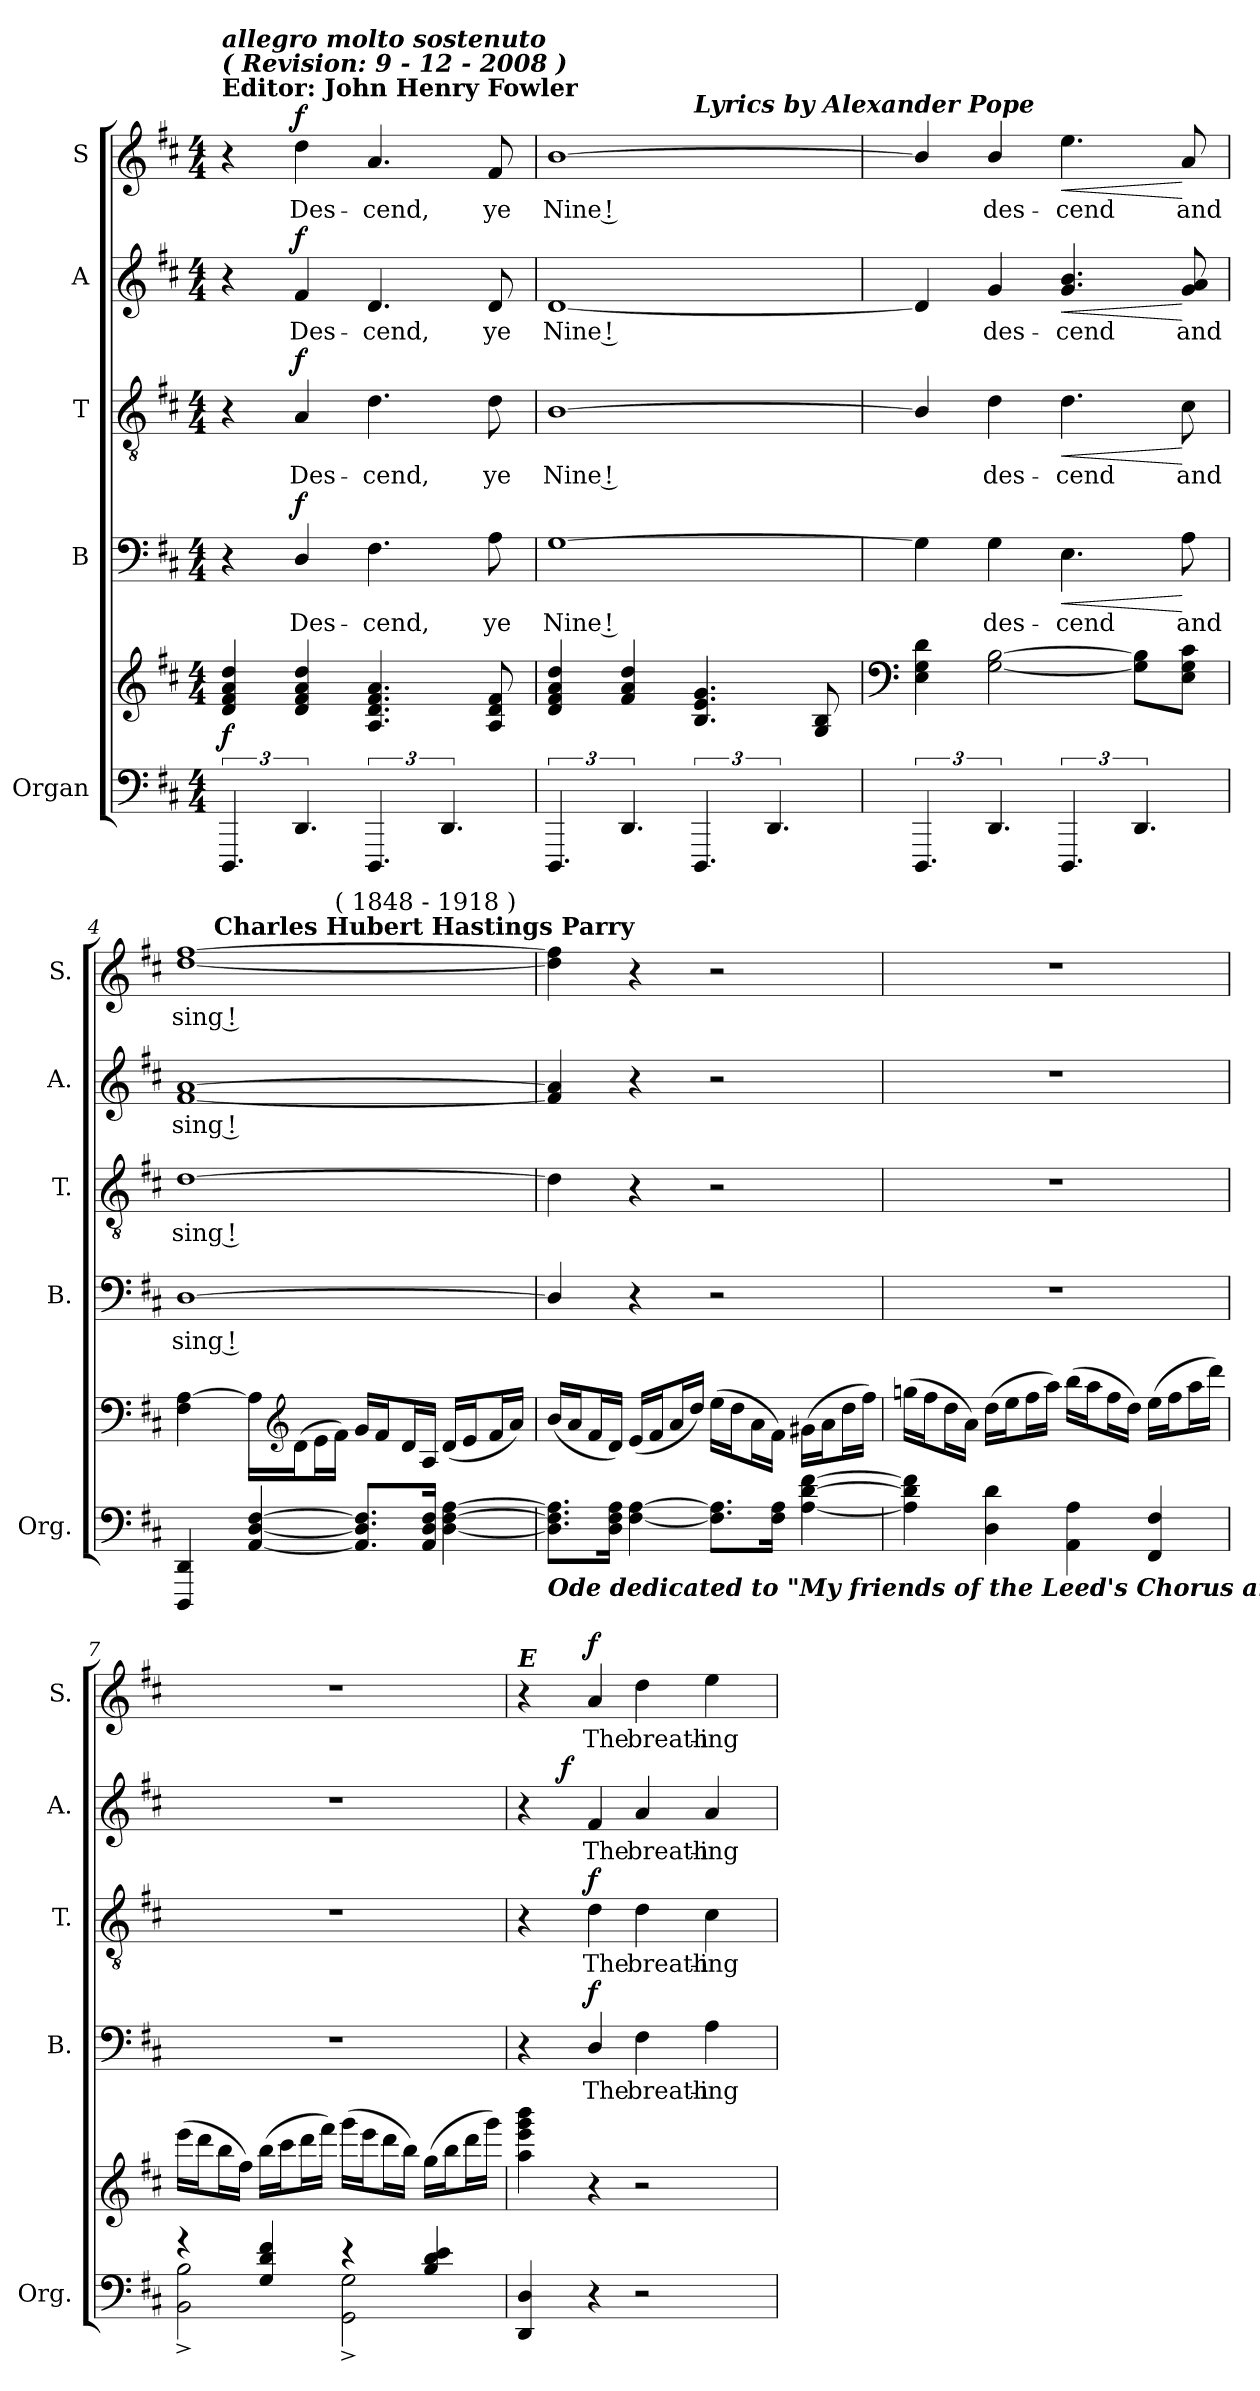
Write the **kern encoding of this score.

**kern	**kern	**dynam	**kern	**text	**dynam	**kern	**text	**dynam	**kern	**text	**dynam	**kern	**text	**dynam
*part5	*part5	*part5	*part4	*part4	*part4	*part3	*part3	*part3	*part2	*part2	*part2	*part1	*part1	*part1
*staff6	*staff5	*staff5/6	*staff4	*staff4	*staff4	*staff3	*staff3	*staff3	*staff2	*staff2	*staff2	*staff1	*staff1	*staff1
*I"Organ	*	*	*I"B	*	*	*I"T	*	*	*I"A	*	*	*I"S	*	*
*I'Org.	*	*	*I'B.	*	*	*I'T.	*	*	*I'A.	*	*	*I'S.	*	*
!!LO:PB:g=z
*clefF4	*clefG2	*	*clefF4	*	*	*clefGv2	*	*	*clefG2	*	*	*clefG2	*	*
*	*	*	*	*	*	*ITrd7c12	*	*	*	*	*	*	*	*
*k[f#c#]	*k[f#c#]	*	*k[f#c#]	*	*	*k[f#c#]	*	*	*k[f#c#]	*	*	*k[f#c#]	*	*
*D:	*D:	*	*D:	*	*	*D:	*	*	*D:	*	*	*D:	*	*
*M4/4	*M4/4	*	*M4/4	*	*	*M4/4	*	*	*M4/4	*	*	*M4/4	*	*
*MM68	*MM68	*	*MM68	*	*	*MM68	*	*	*MM68	*	*	*MM68	*	*
=1	=1	=1	=1	=1	=1	=1	=1	=1	=1	=1	=1	=1	=1	=1
!	!	!	!	!	!	!	!	!	!	!	!	!LO:TX:a:B:t=Editor&colon; John Henry Fowler	!	!
!	!	!	!	!	!	!	!	!	!	!	!	!LO:TX:a:Bi:t=(  Revision&colon;   9 - 12 - 2008  )	!	!
!	!	!	!	!	!	!	!	!	!	!	!	!LO:TX:a:Bi:t=allegro molto sostenuto	!	!
6.DDDi/	4di/ 4f#i 4ai 4ddi	f	4r	.	.	4r	.	.	4r	.	.	4r	.	.
!	!	!	!	!LO:LY:b:color=#000000	!	!	!	!	!	!	!	!	!	!
!	!	!	!	!	!	!	!LO:LY:b:color=#000000	!	!	!	!	!	!	!
!	!	!	!	!	!	!	!	!	!	!LO:LY:b:color=#000000	!	!	!	!
!	!	!	!	!	!	!	!	!	!	!	!	!	!LO:LY:b:color=#000000	!
6.DDi/	4di/ 4f#i 4ai 4ddi	.	4Di/	Des-	f	4AAi/	Des-	f	4f#i/	Des-	f	4ddi\	Des-	f
!	!	!	!	!LO:LY:b:color=#000000	!	!	!	!	!	!	!	!	!	!
!	!	!	!	!	!	!	!LO:LY:b:color=#000000	!	!	!	!	!	!	!
!	!	!	!	!	!	!	!	!	!	!LO:LY:b:color=#000000	!	!	!	!
!	!	!	!	!	!	!	!	!	!	!	!	!	!LO:LY:b:color=#000000	!
6.DDDi/	4.Ai/ 4.di 4.f#i 4.ai	.	4.F#i\	-cend,	.	4.Di\	-cend,	.	4.di/	-cend,	.	4.ai/	-cend,	.
6.DDi/	.	.	.	.	.	.	.	.	.	.	.	.	.	.
!	!	!	!	!LO:LY:b:color=#000000	!	!	!	!	!	!	!	!	!	!
!	!	!	!	!	!	!	!LO:LY:b:color=#000000	!	!	!	!	!	!	!
!	!	!	!	!	!	!	!	!	!	!LO:LY:b:color=#000000	!	!	!	!
!	!	!	!	!	!	!	!	!	!	!	!	!	!LO:LY:b:color=#000000	!
.	8Ai/ 8di 8f#i	.	8Ai\	ye	.	8Di\	ye	.	8di/	ye	.	8f#i/	ye	.
=2	=2	=2	=2	=2	=2	=2	=2	=2	=2	=2	=2	=2	=2	=2
!	!	!	!	!LO:LY:b:color=#000000	!	!	!	!	!	!	!	!	!	!
!	!	!	!	!	!	!	!LO:LY:b:color=#000000	!	!	!	!	!	!	!
!	!	!	!	!	!	!	!	!	!	!LO:LY:b:color=#000000	!	!	!	!
!	!	!	!	!	!	!	!	!	!	!	!	!LO:TX:a:Bi:t=From "Ode on St. Cecelia's Day" - (1889)	!	!
!	!	!	!	!	!	!	!	!	!	!	!	!	!LO:LY:b:color=#000000	!
*	*	*	*	*	*	*	*	*	*	*	*	*^	*	*
6.DDDi/	4di/ 4f#i 4ai 4ddi	.	[1Gi	Nine !	.	[1BBi	Nine !	.	[1di	Nine !	.	[1bi	2ryy	Nine !	.
6.DDi/	4f#i/ 4ai 4ddi	.	.	.	.	.	.	.	.	.	.	.	.	.	.
!	!	!	!	!	!	!	!	!	!	!	!	!	!LO:TX:a:Bi:t=Lyrics by Alexander Pope	!	!
6.DDDi/	4.Bi/ 4.ei 4.gi	.	.	.	.	.	.	.	.	.	.	.	2ryy	.	.
6.DDi/	.	.	.	.	.	.	.	.	.	.	.	.	.	.	.
.	8Gi/ 8Bi	.	.	.	.	.	.	.	.	.	.	.	.	.	.
*	*	*	*	*	*	*	*	*	*	*	*	*v	*v	*	*
=3	=3	=3	=3	=3	=3	=3	=3	=3	=3	=3	=3	=3	=3	=3
*	*clefF4	*	*	*	*	*	*	*	*	*	*	*	*	*
6.DDDi/	4Ei\ 4Gi 4di	.	4Gi\]	.	.	4BBi/]	.	.	4di/]	.	.	4bi/]	.	.
!	!	!	!	!LO:LY:b:color=#000000	!	!	!	!	!	!	!	!	!	!
!	!	!	!	!	!	!	!LO:LY:b:color=#000000	!	!	!	!	!	!	!
!	!	!	!	!	!	!	!	!	!	!LO:LY:b:color=#000000	!	!	!	!
!	!	!	!	!	!	!	!	!	!	!	!	!	!LO:LY:b:color=#000000	!
6.DDi/	[2Gi\ [2Bi	.	4Gi\	des-	.	4Di\	des-	.	4gi/	des-	.	4bi/	des-	.
!	!	!	!	!LO:LY:b:color=#000000	!LO:HP:b	!	!	!	!	!	!	!	!	!
!	!	!	!	!	!	!	!LO:LY:b:color=#000000	!LO:HP:b	!	!	!	!	!	!
!	!	!	!	!	!	!	!	!	!	!LO:LY:b:color=#000000	!LO:HP:b	!	!	!
!	!	!	!	!	!	!	!	!	!	!	!	!	!LO:LY:b:color=#000000	!LO:HP:b
6.DDDi/	.	.	4.Ei\	-cend	<	4.Di\	-cend	<	4.gi/ 4.bi	-cend	<	4.eei\	-cend	<
6.DDi/	8Gi]\ 8Bi]\L	.	.	.	.	.	.	.	.	.	.	.	.	.
!	!	!	!	!LO:LY:b:color=#000000	!	!	!	!	!	!	!	!	!	!
!	!	!	!	!	!	!	!LO:LY:b:color=#000000	!	!	!	!	!	!	!
!	!	!	!	!	!	!	!	!	!	!LO:LY:b:color=#000000	!	!	!	!
!	!	!	!	!	!	!	!	!	!	!	!	!	!LO:LY:b:color=#000000	!
.	8Ei\ 8Gi\ 8c#i\J	.	8Ai\	and	[	8C#i\	and	[	8gi/ 8ai	and	[	8ai/	and	[
=4	=4	=4	=4	=4	=4	=4	=4	=4	=4	=4	=4	=4	=4	=4
!	!	!	!	!LO:LY:b:color=#000000	!	!	!	!	!	!	!	!	!	!
!	!	!	!	!	!	!	!LO:LY:b:color=#000000	!	!	!	!	!	!	!
!	!	!	!	!	!	!	!	!	!	!LO:LY:b:color=#000000	!	!	!	!
!	!	!	!	!	!	!	!	!	!	!	!	!	!LO:LY:b:color=#000000	!
*	*	*	*	*	*	*	*	*	*	*	*	*^	*	*
*	*	*	*	*	*	*	*	*	*	*	*	*	*^	*	*
4DDDi/ 4DDi	4F#i\ [4Ai	.	[1Di	sing !	.	[1Di	sing !	.	[1f#i [1ai	sing !	.	[1ddi [1ff#i	16ryy	4..ryy	sing !	.
.	.	.	.	.	.	.	.	.	.	.	.	.	32ryy	.	.	.
.	.	.	.	.	.	.	.	.	.	.	.	.	256ryy	.	.	.
!	!	!	!	!	!	!	!	!	!	!	!	!	!LO:TX:a:B:t=Charles Hubert Hastings Parry	!	!	!
.	.	.	.	.	.	.	.	.	.	.	.	.	2ryy	.	.	.
[4AAi/ [4Di [4F#i	16Ai\LL]	.	.	.	.	.	.	.	.	.	.	.	.	.	.	.
*	*clefG2	*	*	*	*	*	*	*	*	*	*	*	*	*	*	*
.	(16di\J	.	.	.	.	.	.	.	.	.	.	.	.	.	.	.
.	16ei\L	.	.	.	.	.	.	.	.	.	.	.	.	.	.	.
!	!	!	!	!	!	!	!	!	!	!	!	!	!	!LO:TX:a:t=( 1848 - 1918 )	!	!
.	16f#i\JJ)	.	.	.	.	.	.	.	.	.	.	.	.	2ryy	.	.
8.AAi]/ 8.Di]/ 8.F#i]/L	16gi/LL	.	.	.	.	.	.	.	.	.	.	.	.	.	.	.
.	16f#i/J	.	.	.	.	.	.	.	.	.	.	.	.	.	.	.
.	.	.	.	.	.	.	.	.	.	.	.	.	4ryy	.	.	.
.	16di/L	.	.	.	.	.	.	.	.	.	.	.	.	.	.	.
16AAi/ 16Di/ 16F#i/Jk	16Ai/JJ	.	.	.	.	.	.	.	.	.	.	.	.	.	.	.
[4Di\ [4F#i [4Ai	(16di/LL	.	.	.	.	.	.	.	.	.	.	.	.	.	.	.
.	16ei/J	.	.	.	.	.	.	.	.	.	.	.	.	.	.	.
.	.	.	.	.	.	.	.	.	.	.	.	.	8ryy	.	.	.
.	16f#i/L	.	.	.	.	.	.	.	.	.	.	.	.	.	.	.
.	16ai/JJ)	.	.	.	.	.	.	.	.	.	.	.	.	16ryy	.	.
.	.	.	.	.	.	.	.	.	.	.	.	.	64..ryy	.	.	.
!!LO:LB:g=z
=5	=5	=5	=5	=5	=5	=5	=5	=5	=5	=5	=5	=5	=5	=5	=5	=5
!LO:TX:b:Bi:t=Ode dedicated to "My friends of the Leed's Chorus and their zealous Choir-Master, Alfred Broughton, 1889."	!	!	!	!	!	!	!	!	!	!	!	!	!	!	!	!
*	*	*	*	*	*	*	*	*	*	*	*	*v	*v	*v	*	*
8.Di]\ 8.F#i]\ 8.Ai]\L	(16bi/LL	.	4Di/]	.	.	4Di\]	.	.	4f#i/] 4ai]	.	.	4ddi\] 4ff#i]	.	.
.	16ai/J	.	.	.	.	.	.	.	.	.	.	.	.	.
.	16f#i/L	.	.	.	.	.	.	.	.	.	.	.	.	.
16Di\ 16F#i\ 16Ai\Jk	16di/JJ)	.	.	.	.	.	.	.	.	.	.	.	.	.
[4F#i\ [4Ai	(16ei/LL	.	4r	.	.	4r	.	.	4r	.	.	4r	.	.
.	16f#i/J	.	.	.	.	.	.	.	.	.	.	.	.	.
.	16ai/L	.	.	.	.	.	.	.	.	.	.	.	.	.
.	16ddi/JJ)	.	.	.	.	.	.	.	.	.	.	.	.	.
8.F#i]\ 8.Ai]\L	(16eei\LL	.	2r	.	.	2r	.	.	2r	.	.	2r	.	.
.	16ddi\J	.	.	.	.	.	.	.	.	.	.	.	.	.
.	16ai\L	.	.	.	.	.	.	.	.	.	.	.	.	.
16F#i\ 16Ai\Jk	16f#i\JJ)	.	.	.	.	.	.	.	.	.	.	.	.	.
[4Ai\ [4di [4f#i	(16g#Xi\LL	.	.	.	.	.	.	.	.	.	.	.	.	.
.	16ai\J	.	.	.	.	.	.	.	.	.	.	.	.	.
.	16ddi\L	.	.	.	.	.	.	.	.	.	.	.	.	.
.	16ff#i\JJ)	.	.	.	.	.	.	.	.	.	.	.	.	.
=6	=6	=6	=6	=6	=6	=6	=6	=6	=6	=6	=6	=6	=6	=6
4Ai\] 4di] 4f#i]	(16ggni\LL	.	1r	.	.	1r	.	.	1r	.	.	1r	.	.
.	16ff#i\J	.	.	.	.	.	.	.	.	.	.	.	.	.
.	16ddi\L	.	.	.	.	.	.	.	.	.	.	.	.	.
.	16ai\JJ)	.	.	.	.	.	.	.	.	.	.	.	.	.
4Di\ 4di	(16ddi\LL	.	.	.	.	.	.	.	.	.	.	.	.	.
.	16eei\J	.	.	.	.	.	.	.	.	.	.	.	.	.
.	16ff#i\L	.	.	.	.	.	.	.	.	.	.	.	.	.
.	16aai\JJ)	.	.	.	.	.	.	.	.	.	.	.	.	.
4AAi\ 4Ai	(16bbi\LL	.	.	.	.	.	.	.	.	.	.	.	.	.
.	16aai\J	.	.	.	.	.	.	.	.	.	.	.	.	.
.	16ff#i\L	.	.	.	.	.	.	.	.	.	.	.	.	.
.	16ddi\JJ)	.	.	.	.	.	.	.	.	.	.	.	.	.
4FF#i/ 4F#i	(16eei\LL	.	.	.	.	.	.	.	.	.	.	.	.	.
.	16ff#i\J	.	.	.	.	.	.	.	.	.	.	.	.	.
.	16aai\L	.	.	.	.	.	.	.	.	.	.	.	.	.
.	16dddi\JJ)	.	.	.	.	.	.	.	.	.	.	.	.	.
=7	=7	=7	=7	=7	=7	=7	=7	=7	=7	=7	=7	=7	=7	=7
*^	*	*	*	*	*	*	*	*	*	*	*	*	*	*
4r	2BBi\^ 2Bi^	(16eeei\LL	.	1r	.	.	1r	.	.	1r	.	.	1r	.	.
.	.	16dddi\J	.	.	.	.	.	.	.	.	.	.	.	.	.
.	.	16bbi\L	.	.	.	.	.	.	.	.	.	.	.	.	.
.	.	16ff#i\JJ)	.	.	.	.	.	.	.	.	.	.	.	.	.
4Gi/ 4di 4f#i	.	(16bbi\LL	.	.	.	.	.	.	.	.	.	.	.	.	.
.	.	16ccc#i\J	.	.	.	.	.	.	.	.	.	.	.	.	.
.	.	16dddi\L	.	.	.	.	.	.	.	.	.	.	.	.	.
.	.	16fff#i\JJ)	.	.	.	.	.	.	.	.	.	.	.	.	.
4r	2GGi\^ 2Gi^	(16gggi\LL	.	.	.	.	.	.	.	.	.	.	.	.	.
.	.	16eeei\J	.	.	.	.	.	.	.	.	.	.	.	.	.
.	.	16dddi\L	.	.	.	.	.	.	.	.	.	.	.	.	.
.	.	16bbi\JJ)	.	.	.	.	.	.	.	.	.	.	.	.	.
4Bi/ 4di 4ei	.	(16ggi\LL	.	.	.	.	.	.	.	.	.	.	.	.	.
.	.	16bbi\J	.	.	.	.	.	.	.	.	.	.	.	.	.
.	.	16dddi\L	.	.	.	.	.	.	.	.	.	.	.	.	.
.	.	16gggi\JJ)	.	.	.	.	.	.	.	.	.	.	.	.	.
*v	*v	*	*	*	*	*	*	*	*	*	*	*	*	*	*
!!LO:PB:g=z
=8	=8	=8	=8	=8	=8	=8	=8	=8	=8	=8	=8	=8	=8	=8
*	*MM72	*	*	*	*	*	*	*	*	*	*	*MM72	*	*
*	*	*	*	*	*	*	*	*	*^	*	*	*	*	*
!	!	!	!	!	!	!	!	!	!	!	!	!	!LO:TX:a:Bi:t=E	!	!
4DDi/ 4Di	4aai\ 4eeei 4gggi 4bbbi	.	4r	.	.	4r	.	.	4r	8ryy	.	.	4r	.	.
.	.	.	.	.	.	.	.	.	.	64..ryy	.	.	.	.	.
.	.	.	.	.	.	.	.	.	.	2ryy	.	f	.	.	.
!	!	!	!	!LO:LY:b:color=#000000	!	!	!	!	!	!	!	!	!	!	!
!	!	!	!	!	!	!	!LO:LY:b:color=#000000	!	!	!	!	!	!	!	!
!	!	!	!	!	!	!	!	!	!	!	!LO:LY:b:color=#000000	!	!	!	!
!	!	!	!	!	!	!	!	!	!	!	!	!	!	!LO:LY:b:color=#000000	!
4r	4r	.	4Di/	The	f	4Di\	The	f	4f#i/	.	The	.	4ai/	The	f
!	!	!	!	!LO:LY:b:color=#000000	!	!	!	!	!	!	!	!	!	!	!
!	!	!	!	!	!	!	!LO:LY:b:color=#000000	!	!	!	!	!	!	!	!
!	!	!	!	!	!	!	!	!	!	!	!LO:LY:b:color=#000000	!	!	!	!
!	!	!	!	!	!	!	!	!	!	!	!	!	!	!LO:LY:b:color=#000000	!
2r	2r	.	4F#i\	breath-	.	4Di\	breath-	.	4ai/	.	breath-	.	4ddi\	breath-	.
.	.	.	.	.	.	.	.	.	.	4ryy	.	.	.	.	.
!	!	!	!	!LO:LY:b:color=#000000	!	!	!	!	!	!	!	!	!	!	!
!	!	!	!	!	!	!	!LO:LY:b:color=#000000	!	!	!	!	!	!	!	!
!	!	!	!	!	!	!	!	!	!	!	!LO:LY:b:color=#000000	!	!	!	!
!	!	!	!	!	!	!	!	!	!	!	!	!	!	!LO:LY:b:color=#000000	!
.	.	.	4Ai\	-ing	.	4C#i\	-ing	.	4ai/	.	-ing	.	4eei\	-ing	.
.	.	.	.	.	.	.	.	.	.	16ryy	.	.	.	.	.
.	.	.	.	.	.	.	.	.	.	32ryy	.	.	.	.	.
.	.	.	.	.	.	.	.	.	.	256ryy	.	.	.	.	.
*	*	*	*	*	*	*	*	*	*v	*v	*	*	*	*	*
=	=	=	=	=	=	=	=	=	=	=	=	=	=	=
*-	*-	*-	*-	*-	*-	*-	*-	*-	*-	*-	*-	*-	*-	*-
